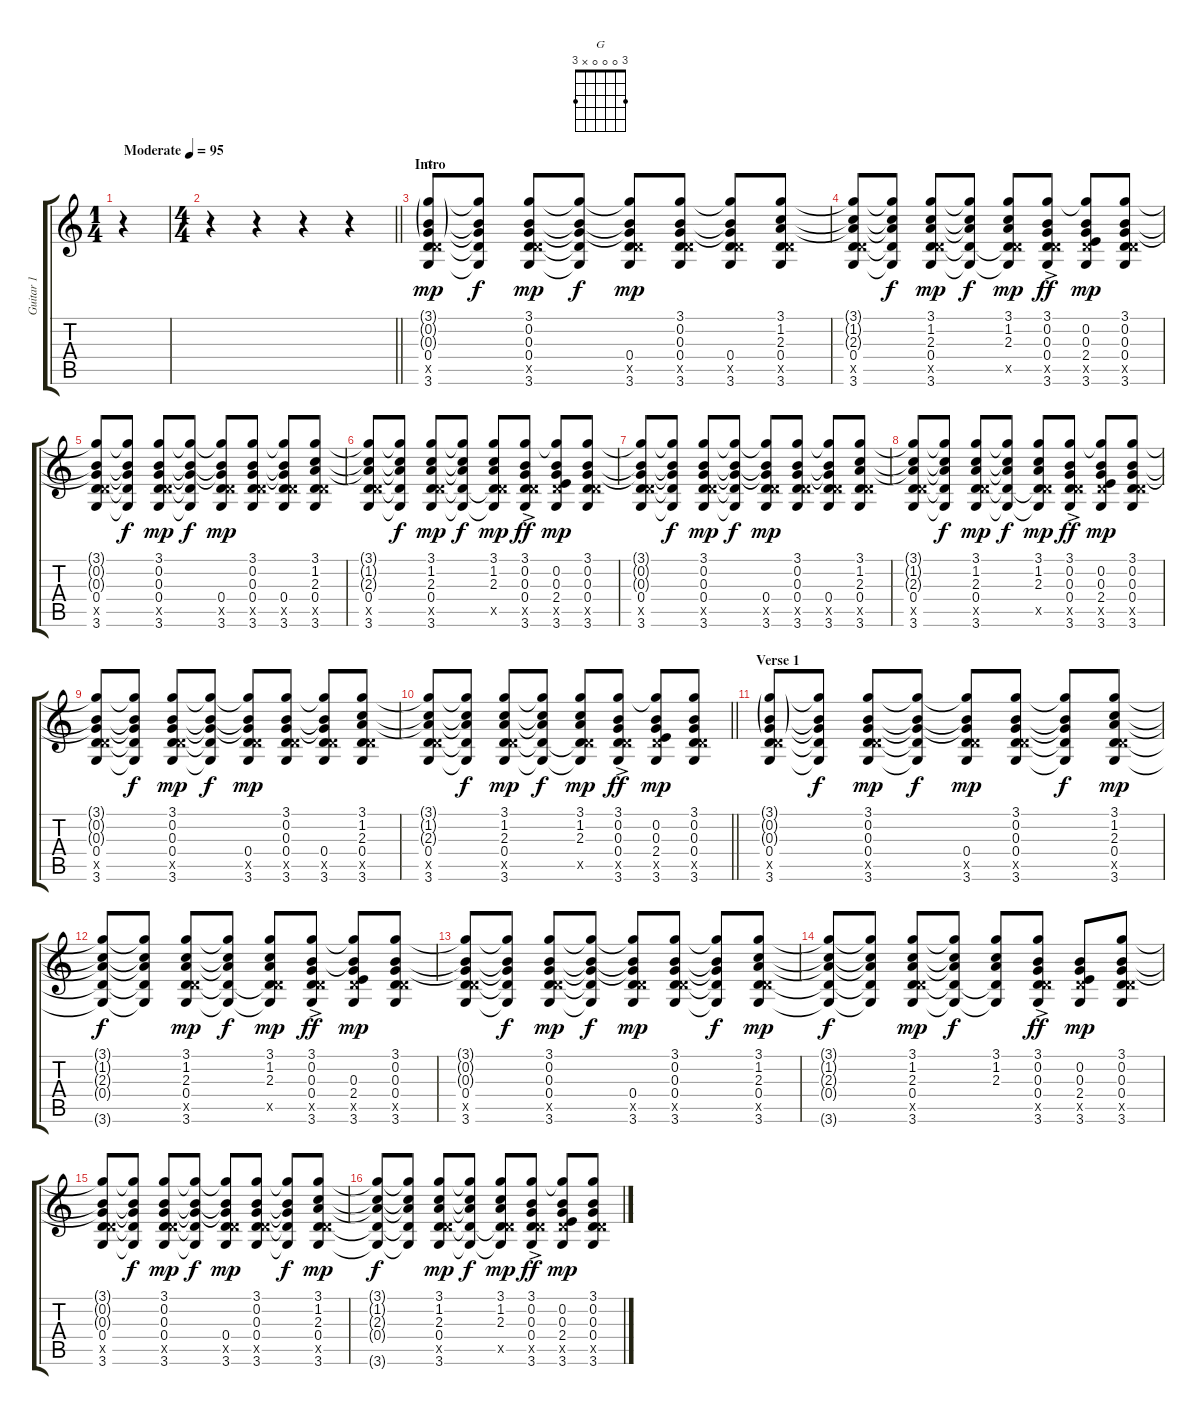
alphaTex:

\track ("Guitar 1" "Guitar 1") {instrument electricguitarclean}
\staff {score tabs}
\tuning (E4 B3 G3 D3 A2 E2) {hide}
\chord ("G" 3 0 0 0 x 3)
\ts (1 4)
\tempo (95 "Moderate")
\clef g2
\ks c
r.4{dy mp instrument electricguitarclean} |
\ts (4 4)
\barLineRight lightlight
r.4 r.4 r.4 r.4 |
\section ("" "Intro")
(3.1{g} 0.2{g} 0.3{g} 0.4 5.5{x} 3.6).8{ch "G"} (3.1{t} 0.2{t} 0.3{t} 0.4{t} 3.6{t}).8{dy f} (3.1 0.2 0.3 0.4 5.5{x} 3.6).8{dy mp} (3.1{t} 0.2{t} 0.3{t} 0.4{t} 3.6{t}).8{dy f} (3.1{t} 0.2{t} 0.3{t} 0.4 5.5{x} 3.6).8{dy mp} (3.1 0.2 0.3 0.4 5.5{x} 3.6).8 (3.1{t} 0.2{t} 0.3{t} 0.4 5.5{x} 3.6).8 (3.1 1.2 2.3 0.4 5.5{x} 3.6).8 |
(3.1{t} 1.2{t} 2.3{t} 0.4 5.5{x} 3.6).8 (3.1{t} 1.2{t} 2.3{t} 0.4{t} 3.6{t}).8{dy f} (3.1 1.2 2.3 0.4 5.5{x} 3.6).8{dy mp} (3.1{t} 1.2{t} 2.3{t} 0.4{t} 3.6{t}).8{dy f} (3.1 1.2 2.3 0.4{t} 5.5{x} 3.6{t}).8{dy mp} (3.1 0.2 0.3 0.4{ac} 5.5{x} 3.6).8{dy ff} (3.1{t} 0.2 0.3 2.4 5.5{x} 3.6).8{dy mp} (3.1 0.2 0.3 0.4 5.5{x} 3.6).8 |
(3.1{t} 0.2{t} 0.3{t} 0.4 5.5{x} 3.6).8 (3.1{t} 0.2{t} 0.3{t} 0.4{t} 3.6{t}).8{dy f} (3.1 0.2 0.3 0.4 5.5{x} 3.6).8{dy mp} (3.1{t} 0.2{t} 0.3{t} 0.4{t} 3.6{t}).8{dy f} (3.1{t} 0.2{t} 0.3{t} 0.4 5.5{x} 3.6).8{dy mp} (3.1 0.2 0.3 0.4 5.5{x} 3.6).8 (3.1{t} 0.2{t} 0.3{t} 0.4 5.5{x} 3.6).8 (3.1 1.2 2.3 0.4 5.5{x} 3.6).8 |
(3.1{t} 1.2{t} 2.3{t} 0.4 5.5{x} 3.6).8 (3.1{t} 1.2{t} 2.3{t} 0.4{t} 3.6{t}).8{dy f} (3.1 1.2 2.3 0.4 5.5{x} 3.6).8{dy mp} (3.1{t} 1.2{t} 2.3{t} 0.4{t} 3.6{t}).8{dy f} (3.1 1.2 2.3 0.4{t} 5.5{x} 3.6{t}).8{dy mp} (3.1 0.2 0.3 0.4{ac} 5.5{x} 3.6).8{dy ff} (3.1{t} 0.2 0.3 2.4 5.5{x} 3.6).8{dy mp} (3.1 0.2 0.3 0.4 5.5{x} 3.6).8 |
(3.1{t} 0.2{t} 0.3{t} 0.4 5.5{x} 3.6).8 (3.1{t} 0.2{t} 0.3{t} 0.4{t} 3.6{t}).8{dy f} (3.1 0.2 0.3 0.4 5.5{x} 3.6).8{dy mp} (3.1{t} 0.2{t} 0.3{t} 0.4{t} 3.6{t}).8{dy f} (3.1{t} 0.2{t} 0.3{t} 0.4 5.5{x} 3.6).8{dy mp} (3.1 0.2 0.3 0.4 5.5{x} 3.6).8 (3.1{t} 0.2{t} 0.3{t} 0.4 5.5{x} 3.6).8 (3.1 1.2 2.3 0.4 5.5{x} 3.6).8 |
(3.1{t} 1.2{t} 2.3{t} 0.4 5.5{x} 3.6).8 (3.1{t} 1.2{t} 2.3{t} 0.4{t} 3.6{t}).8{dy f} (3.1 1.2 2.3 0.4 5.5{x} 3.6).8{dy mp} (3.1{t} 1.2{t} 2.3{t} 0.4{t} 3.6{t}).8{dy f} (3.1 1.2 2.3 0.4{t} 5.5{x} 3.6{t}).8{dy mp} (3.1 0.2 0.3 0.4{ac} 5.5{x} 3.6).8{dy ff} (3.1{t} 0.2 0.3 2.4 5.5{x} 3.6).8{dy mp} (3.1 0.2 0.3 0.4 5.5{x} 3.6).8 |
(3.1{t} 0.2{t} 0.3{t} 0.4 5.5{x} 3.6).8 (3.1{t} 0.2{t} 0.3{t} 0.4{t} 3.6{t}).8{dy f} (3.1 0.2 0.3 0.4 5.5{x} 3.6).8{dy mp} (3.1{t} 0.2{t} 0.3{t} 0.4{t} 3.6{t}).8{dy f} (3.1{t} 0.2{t} 0.3{t} 0.4 5.5{x} 3.6).8{dy mp} (3.1 0.2 0.3 0.4 5.5{x} 3.6).8 (3.1{t} 0.2{t} 0.3{t} 0.4 5.5{x} 3.6).8 (3.1 1.2 2.3 0.4 5.5{x} 3.6).8 |
\barLineRight lightlight
(3.1{t} 1.2{t} 2.3{t} 0.4 5.5{x} 3.6).8 (3.1{t} 1.2{t} 2.3{t} 0.4{t} 3.6{t}).8{dy f} (3.1 1.2 2.3 0.4 5.5{x} 3.6).8{dy mp} (3.1{t} 1.2{t} 2.3{t} 0.4{t} 3.6{t}).8{dy f} (3.1 1.2 2.3 0.4{t} 5.5{x} 3.6{t}).8{dy mp} (3.1 0.2 0.3 0.4{ac} 5.5{x} 3.6).8{dy ff} (3.1{t} 0.2 0.3 2.4 5.5{x} 3.6).8{dy mp} (3.1 0.2 0.3 0.4 5.5{x} 3.6).8 |
\section ("" "Verse 1")
(3.1{g} 0.2{g} 0.3{g} 0.4 5.5{x} 3.6).8 (3.1{t} 0.2{t} 0.3{t} 0.4{t} 3.6{t}).8{dy f} (3.1 0.2 0.3 0.4 5.5{x} 3.6).8{dy mp} (3.1{t} 0.2{t} 0.3{t} 0.4{t} 3.6{t}).8{dy f} (3.1{t} 0.2{t} 0.3{t} 0.4 5.5{x} 3.6).8{dy mp} (3.1 0.2 0.3 0.4 5.5{x} 3.6).8 (3.1{t} 0.2{t} 0.3{t} 0.4{t} 3.6{t}).8{dy f} (3.1 1.2 2.3 0.4 5.5{x} 3.6).8{dy mp} |
(3.1{t} 1.2{t} 2.3{t} 0.4{t} 3.6{t}).8{dy f} (3.1{t} 1.2{t} 2.3{t} 0.4{t} 3.6{t}).8 (3.1 1.2 2.3 0.4 5.5{x} 3.6).8{dy mp} (3.1{t} 1.2{t} 2.3{t} 0.4{t} 3.6{t}).8{dy f} (3.1 1.2 2.3 0.4{t} 5.5{x} 3.6{t}).8{dy mp} (3.1 0.2 0.3 0.4{ac} 5.5{x} 3.6).8{dy ff} (3.1{t} 0.2{t} 0.3 2.4 5.5{x} 3.6).8{dy mp} (3.1 0.2 0.3 0.4 5.5{x} 3.6).8 |
(3.1{t} 0.2{t} 0.3{t} 0.4 5.5{x} 3.6).8 (3.1{t} 0.2{t} 0.3{t} 0.4{t} 3.6{t}).8{dy f} (3.1 0.2 0.3 0.4 5.5{x} 3.6).8{dy mp} (3.1{t} 0.2{t} 0.3{t} 0.4{t} 3.6{t}).8{dy f} (3.1{t} 0.2{t} 0.3{t} 0.4 5.5{x} 3.6).8{dy mp} (3.1 0.2 0.3 0.4 5.5{x} 3.6).8 (3.1{t} 0.2{t} 0.3{t} 0.4{t} 3.6{t}).8{dy f} (3.1 1.2 2.3 0.4 5.5{x} 3.6).8{dy mp} |
(3.1{t} 1.2{t} 2.3{t} 0.4{t} 3.6{t}).8{dy f} (3.1{t} 1.2{t} 2.3{t} 0.4{t} 3.6{t}).8 (3.1 1.2 2.3 0.4 5.5{x} 3.6).8{dy mp} (3.1{t} 1.2{t} 2.3{t} 0.4{t} 3.6{t}).8{dy f} (3.1 1.2 2.3 0.4{t} 3.6{t}).8 (3.1 0.2 0.3 0.4{ac} 5.5{x} 3.6).8{dy ff} (0.2 0.3 2.4 5.5{x} 3.6).8{dy mp} (3.1 0.2 0.3 0.4 5.5{x} 3.6).8 |
(3.1{t} 0.2{t} 0.3{t} 0.4 5.5{x} 3.6).8 (3.1{t} 0.2{t} 0.3{t} 0.4{t} 3.6{t}).8{dy f} (3.1 0.2 0.3 0.4 5.5{x} 3.6).8{dy mp} (3.1{t} 0.2{t} 0.3{t} 0.4{t} 3.6{t}).8{dy f} (3.1{t} 0.2{t} 0.3{t} 0.4 5.5{x} 3.6).8{dy mp} (3.1 0.2 0.3 0.4 5.5{x} 3.6).8 (3.1{t} 0.2{t} 0.3{t} 0.4{t} 3.6{t}).8{dy f} (3.1 1.2 2.3 0.4 5.5{x} 3.6).8{dy mp} |
(3.1{t} 1.2{t} 2.3{t} 0.4{t} 3.6{t}).8{dy f} (3.1{t} 1.2{t} 2.3{t} 0.4{t} 3.6{t}).8 (3.1 1.2 2.3 0.4 5.5{x} 3.6).8{dy mp} (3.1{t} 1.2{t} 2.3{t} 0.4{t} 3.6{t}).8{dy f} (3.1 1.2 2.3 0.4{t} 5.5{x} 3.6{t}).8{dy mp} (3.1 0.2 0.3 0.4{ac} 5.5{x} 3.6).8{dy ff} (3.1{t} 0.2 0.3 2.4 5.5{x} 3.6).8{dy mp} (3.1 0.2 0.3 0.4 5.5{x} 3.6).8
